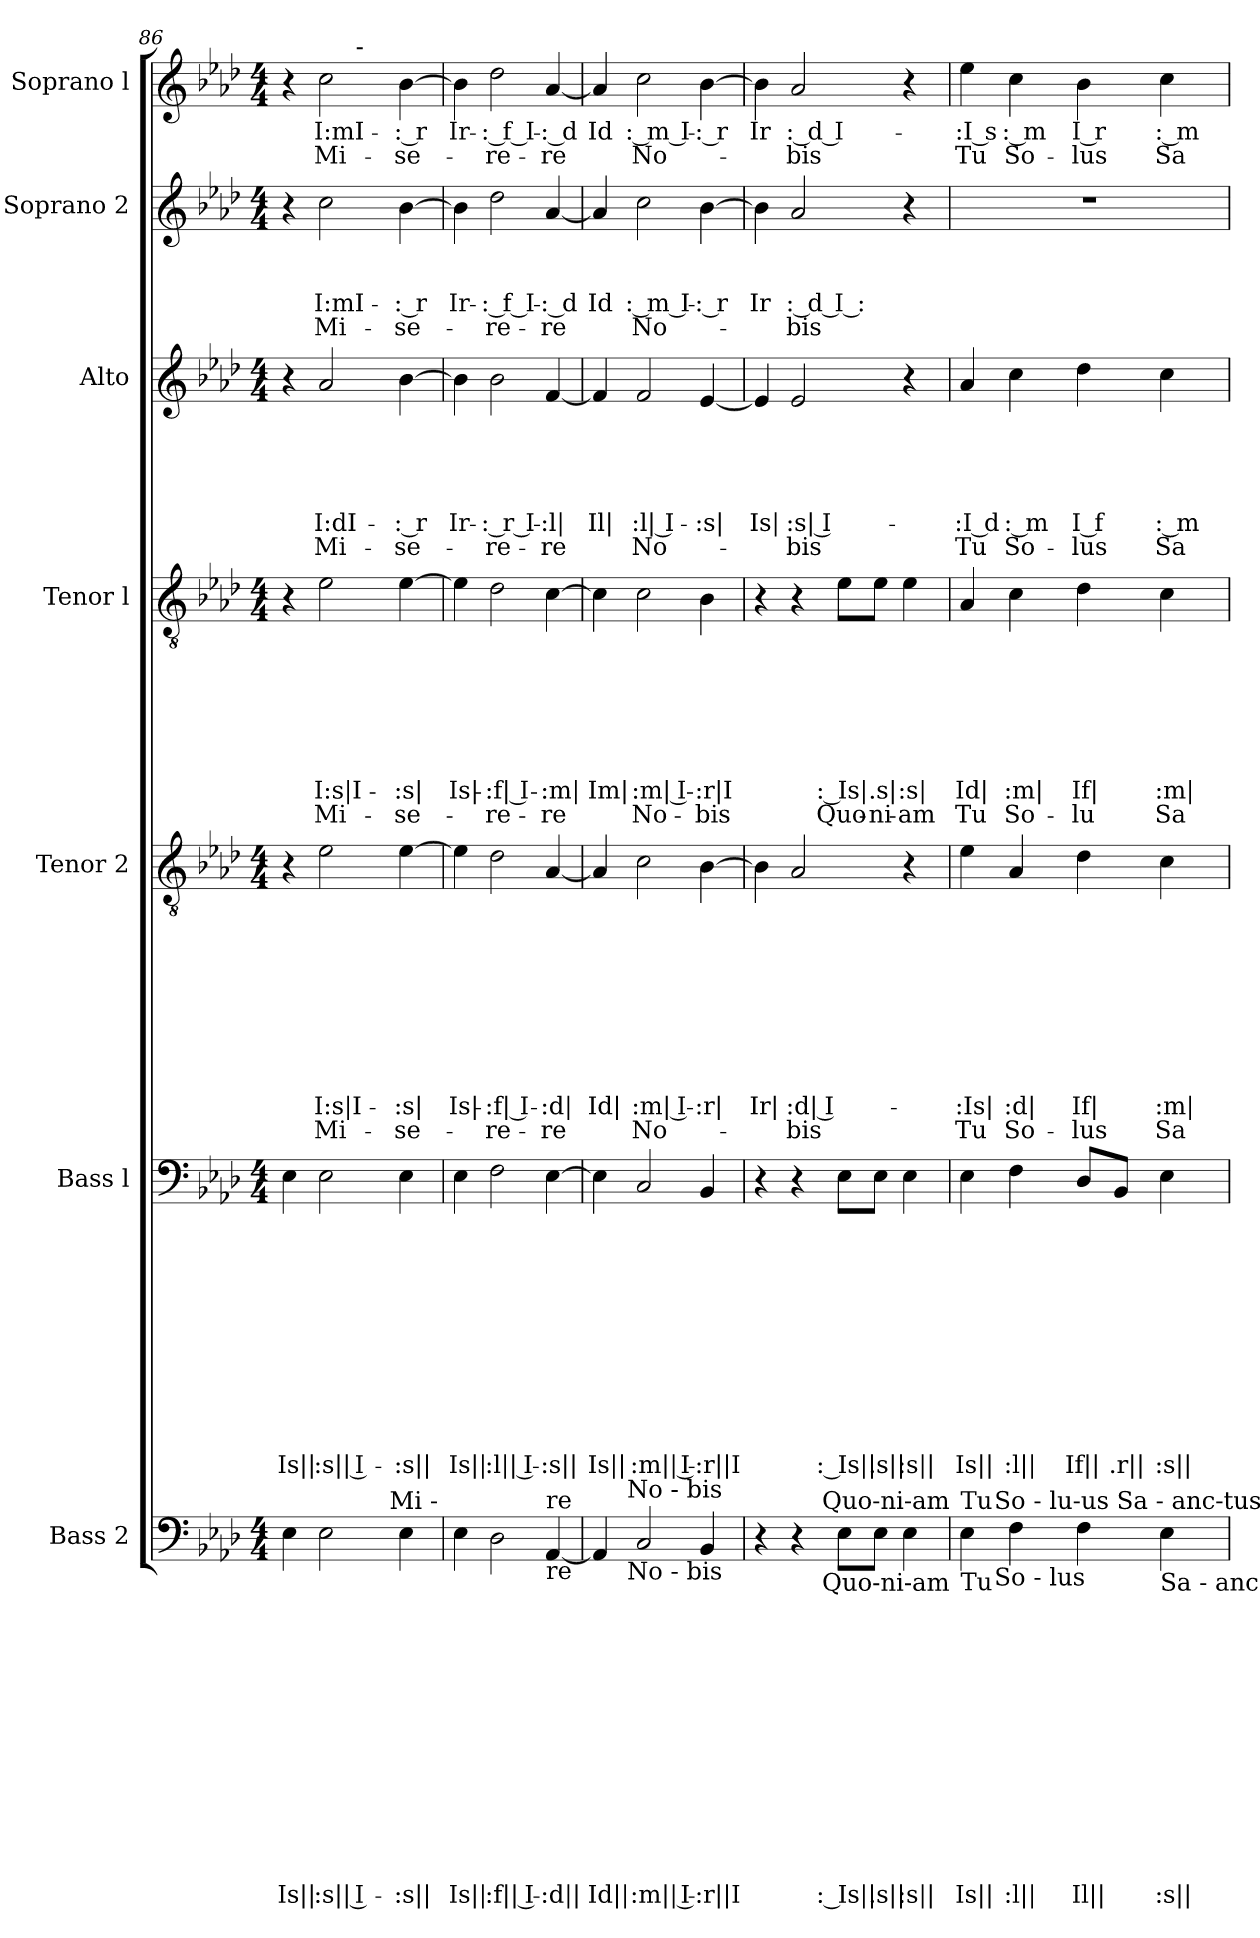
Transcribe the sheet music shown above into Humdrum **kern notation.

**kern	**text	**text	**text	**text	**text	**text	**text	**text	**text	**text	**text	**text	**text	**kern	**text	**text	**text	**text	**text	**text	**text	**text	**text	**text	**text	**kern	**text	**text	**text	**text	**text	**text	**text	**text	**text	**text	**kern	**text	**text	**text	**text	**text	**text	**text	**text	**kern	**text	**text	**text	**text	**text	**text	**kern	**text	**text	**text	**text	**kern	**text	**text
*part7	*part7	*part7	*part7	*part7	*part7	*part7	*part7	*part7	*part7	*part7	*part7	*part7	*part7	*part6	*part6	*part6	*part6	*part6	*part6	*part6	*part6	*part6	*part6	*part6	*part6	*part5	*part5	*part5	*part5	*part5	*part5	*part5	*part5	*part5	*part5	*part5	*part4	*part4	*part4	*part4	*part4	*part4	*part4	*part4	*part4	*part3	*part3	*part3	*part3	*part3	*part3	*part3	*part2	*part2	*part2	*part2	*part2	*part1	*part1	*part1
*staff7	*staff7	*staff7	*staff7	*staff7	*staff7	*staff7	*staff7	*staff7	*staff7	*staff7	*staff7	*staff7	*staff7	*staff6	*staff6	*staff6	*staff6	*staff6	*staff6	*staff6	*staff6	*staff6	*staff6	*staff6	*staff6	*staff5	*staff5	*staff5	*staff5	*staff5	*staff5	*staff5	*staff5	*staff5	*staff5	*staff5	*staff4	*staff4	*staff4	*staff4	*staff4	*staff4	*staff4	*staff4	*staff4	*staff3	*staff3	*staff3	*staff3	*staff3	*staff3	*staff3	*staff2	*staff2	*staff2	*staff2	*staff2	*staff1	*staff1	*staff1
*I"Bass 2	*	*	*	*	*	*	*	*	*	*	*	*	*	*I"Bass l	*	*	*	*	*	*	*	*	*	*	*	*I"Tenor 2	*	*	*	*	*	*	*	*	*	*	*I"Tenor l	*	*	*	*	*	*	*	*	*I"Alto	*	*	*	*	*	*	*I"Soprano 2	*	*	*	*	*I"Soprano l	*	*
*I'B 2	*	*	*	*	*	*	*	*	*	*	*	*	*	*I'B l	*	*	*	*	*	*	*	*	*	*	*	*I'T 2	*	*	*	*	*	*	*	*	*	*	*I'T l	*	*	*	*	*	*	*	*	*I'A	*	*	*	*	*	*	*I'S 2	*	*	*	*	*I'S l	*	*
*clefF4	*	*	*	*	*	*	*	*	*	*	*	*	*	*clefF4	*	*	*	*	*	*	*	*	*	*	*	*clefGv2	*	*	*	*	*	*	*	*	*	*	*clefGv2	*	*	*	*	*	*	*	*	*clefG2	*	*	*	*	*	*	*clefG2	*	*	*	*	*clefG2	*	*
*k[b-e-a-d-]	*	*	*	*	*	*	*	*	*	*	*	*	*	*k[b-e-a-d-]	*	*	*	*	*	*	*	*	*	*	*	*k[b-e-a-d-]	*	*	*	*	*	*	*	*	*	*	*k[b-e-a-d-]	*	*	*	*	*	*	*	*	*k[b-e-a-d-]	*	*	*	*	*	*	*k[b-e-a-d-]	*	*	*	*	*k[b-e-a-d-]	*	*
*A-:	*	*	*	*	*	*	*	*	*	*	*	*	*	*A-:	*	*	*	*	*	*	*	*	*	*	*	*A-:	*	*	*	*	*	*	*	*	*	*	*A-:	*	*	*	*	*	*	*	*	*A-:	*	*	*	*	*	*	*A-:	*	*	*	*	*A-:	*	*
*M4/4	*	*	*	*	*	*	*	*	*	*	*	*	*	*M4/4	*	*	*	*	*	*	*	*	*	*	*	*M4/4	*	*	*	*	*	*	*	*	*	*	*M4/4	*	*	*	*	*	*	*	*	*M4/4	*	*	*	*	*	*	*M4/4	*	*	*	*	*M4/4	*	*
=86	=86	=86	=86	=86	=86	=86	=86	=86	=86	=86	=86	=86	=86	=86	=86	=86	=86	=86	=86	=86	=86	=86	=86	=86	=86	=86	=86	=86	=86	=86	=86	=86	=86	=86	=86	=86	=86	=86	=86	=86	=86	=86	=86	=86	=86	=86	=86	=86	=86	=86	=86	=86	=86	=86	=86	=86	=86	=86	=86	=86
!	!	!	!	!	!	!	!	!	!	!	!	!	!LO:LY:b:rj	!	!	!	!	!	!	!	!	!	!	!	!LO:LY:b:rj	!	!	!	!	!	!	!	!	!	!	!	!	!	!	!	!	!	!	!	!	!	!	!	!	!	!	!	!	!	!	!	!	!	!	!
*^	*	*	*	*	*	*	*	*	*	*	*	*	*	*	*	*	*	*	*	*	*	*	*	*	*	*	*	*	*	*	*	*	*	*	*	*	*	*	*	*	*	*	*	*	*	*	*	*	*	*	*	*	*	*	*	*	*	*^	*	*
4E-\	2ryy	.	.	.	.	.	.	.	.	.	.	.	.	Is||	4E-\	.	.	.	.	.	.	.	.	.	.	Is||	4r	.	.	.	.	.	.	.	.	.	.	4r	.	.	.	.	.	.	.	.	4r	.	.	.	.	.	.	4r	.	.	.	.	4r	2ryy	.	.
!	!	!	!	!	!	!	!	!	!	!	!	!	!	!LO:LY:b:rj	!	!	!	!	!	!	!	!	!	!	!	!LO:LY:b:rj	!	!	!	!	!	!	!	!	!	!LO:LY:b:rj	!LO:LY:b:rj	!	!	!	!	!	!	!	!LO:LY:b:rj	!LO:LY:b:rj	!	!	!	!	!	!LO:LY:b:rj	!LO:LY:b:rj	!	!	!	!LO:LY:b:rj	!LO:LY:b:rj	!	!	!LO:LY:b:rj	!LO:LY:b:rj
2E-\	.	.	.	.	.	.	.	.	.	.	.	.	.	:s|| I-	2E-\	.	.	.	.	.	.	.	.	.	.	:s|| I-	2e-\	.	.	.	.	.	.	.	.	-I:s|I-	Mi-	2e-\	.	.	.	.	.	.	-I:s|I-	Mi-	2a-/	.	.	.	.	-I:dI-	Mi-	2cc\	.	.	-I:mI-	Mi-	2cc\	.	-I:mI-	Mi-
!	!	!	!	!	!	!	!	!	!	!	!	!	!	!	!	!	!	!	!	!	!	!	!	!	!	!	!	!	!	!	!	!	!	!	!	!	!	!	!	!	!	!	!	!	!	!	!	!	!	!	!	!	!	!	!	!	!	!	!	!LO:TX:a:t=-	!	!
.	8..ryy	.	.	.	.	.	.	.	.	.	.	.	.	.	.	.	.	.	.	.	.	.	.	.	.	.	.	.	.	.	.	.	.	.	.	.	.	.	.	.	.	.	.	.	.	.	.	.	.	.	.	.	.	.	.	.	.	.	.	2ryy	.	.
!	!LO:TX:a:t=Mi -	!	!	!	!	!	!	!	!	!	!	!	!	!	!	!	!	!	!	!	!	!	!	!	!	!	!	!	!	!	!	!	!	!	!	!	!	!	!	!	!	!	!	!	!	!	!	!	!	!	!	!	!	!	!	!	!	!	!	!	!	!
.	4ryy	.	.	.	.	.	.	.	.	.	.	.	.	.	.	.	.	.	.	.	.	.	.	.	.	.	.	.	.	.	.	.	.	.	.	.	.	.	.	.	.	.	.	.	.	.	.	.	.	.	.	.	.	.	.	.	.	.	.	.	.	.
!	!	!	!	!	!	!	!	!	!	!	!	!	!	!LO:LY:b:rj	!	!	!	!	!	!	!	!	!	!	!	!LO:LY:b:rj	!	!	!	!	!	!	!	!	!	!LO:LY:b:rj	!LO:LY:b:rj	!	!	!	!	!	!	!	!LO:LY:b:rj	!LO:LY:b:rj	!	!	!	!	!	!LO:LY:b:rj	!LO:LY:b:rj	!	!	!	!LO:LY:b:rj	!LO:LY:b:rj	!	!	!LO:LY:b:rj	!LO:LY:b:rj
4E-\	.	.	.	.	.	.	.	.	.	.	.	.	.	-:s||	4E-\	.	.	.	.	.	.	.	.	.	.	-:s||	[>4e-\	.	.	.	.	.	.	.	.	-:s|	-se-	[>4e-\	.	.	.	.	.	.	-:s|	-se-	[>4b-\	.	.	.	.	-: r	-se-	[>4b-\	.	.	-: r	-se-	[>4b-\	.	-: r	-se-
.	32ryy	.	.	.	.	.	.	.	.	.	.	.	.	.	.	.	.	.	.	.	.	.	.	.	.	.	.	.	.	.	.	.	.	.	.	.	.	.	.	.	.	.	.	.	.	.	.	.	.	.	.	.	.	.	.	.	.	.	.	.	.	.
!!LO:PB:g=z
=87	=87	=87	=87	=87	=87	=87	=87	=87	=87	=87	=87	=87	=87	=87	=87	=87	=87	=87	=87	=87	=87	=87	=87	=87	=87	=87	=87	=87	=87	=87	=87	=87	=87	=87	=87	=87	=87	=87	=87	=87	=87	=87	=87	=87	=87	=87	=87	=87	=87	=87	=87	=87	=87	=87	=87	=87	=87	=87	=87	=87	=87	=87
!LO:TX:b:t=se - re	!	!	!	!	!	!	!	!	!	!	!	!	!	!	!	!	!	!	!	!	!	!	!	!	!	!	!	!	!	!	!	!	!	!	!	!	!	!	!	!	!	!	!	!	!	!	!	!	!	!	!	!	!	!	!	!	!	!	!	!	!	!
!LO:TX:a:t=se - re	!	!	!	!	!	!	!	!	!	!	!	!	!	!	!	!	!	!	!	!	!	!	!	!	!	!	!	!	!	!	!	!	!	!	!	!	!	!	!	!	!	!	!	!	!	!	!	!	!	!	!	!	!	!	!	!	!	!	!	!	!	!
!	!	!	!	!	!	!	!	!	!	!	!	!	!	!LO:LY:b:rj	!	!	!	!	!	!	!	!	!	!	!	!LO:LY:b:rj	!	!	!	!	!	!	!	!	!	!LO:LY:b:rj	!	!	!	!	!	!	!	!	!LO:LY:b:rj	!	!	!	!	!	!	!LO:LY:b:rj	!	!	!	!	!LO:LY:b:rj	!	!	!	!LO:LY:b:rj	!
*v	*v	*	*	*	*	*	*	*	*	*	*	*	*	*	*	*	*	*	*	*	*	*	*	*	*	*	*	*	*	*	*	*	*	*	*	*	*	*	*	*	*	*	*	*	*	*	*	*	*	*	*	*	*	*	*	*	*	*	*v	*v	*	*
4E-\	.	.	.	.	.	.	.	.	.	.	.	.	Is||	4E-\	.	.	.	.	.	.	.	.	.	.	Is||	4e-\]	.	.	.	.	.	.	.	.	Is|-	.	4e-\]	.	.	.	.	.	.	Is|-	.	4b-\]	.	.	.	.	Ir-	.	4b-\]	.	.	Ir-	.	4b-\]	Ir-	.
!	!	!	!	!	!	!	!	!	!	!	!	!	!LO:LY:b:rj	!	!	!	!	!	!	!	!	!	!	!	!LO:LY:b:rj	!	!	!	!	!	!	!	!	!	!LO:LY:b:rj	!LO:LY:b:rj	!	!	!	!	!	!	!	!LO:LY:b:rj	!LO:LY:b:rj	!	!	!	!	!	!LO:LY:b:rj	!LO:LY:b:rj	!	!	!	!LO:LY:b:rj	!LO:LY:b:rj	!	!LO:LY:b:rj	!LO:LY:b:rj
2D-\	.	.	.	.	.	.	.	.	.	.	.	.	:f|| I-	2F\	.	.	.	.	.	.	.	.	.	.	:l|| I-	2d-\	.	.	.	.	.	.	.	.	-:f| I-	-re-	2d-\	.	.	.	.	.	.	-:f| I-	-re-	2b-\	.	.	.	.	-: r I-	-re-	2dd-\	.	.	-: f I-	-re-	2dd-\	-: f I-	-re-
!LO:TX:b:t=re	!	!	!	!	!	!	!	!	!	!	!	!	!	!	!	!	!	!	!	!	!	!	!	!	!	!	!	!	!	!	!	!	!	!	!	!	!	!	!	!	!	!	!	!	!	!	!	!	!	!	!	!	!	!	!	!	!	!	!	!
!LO:TX:a:t=re	!	!	!	!	!	!	!	!	!	!	!	!	!	!	!	!	!	!	!	!	!	!	!	!	!	!	!	!	!	!	!	!	!	!	!	!	!	!	!	!	!	!	!	!	!	!	!	!	!	!	!	!	!	!	!	!	!	!	!	!
!	!	!	!	!	!	!	!	!	!	!	!	!	!LO:LY:b:rj	!	!	!	!	!	!	!	!	!	!	!	!LO:LY:b:rj	!	!	!	!	!	!	!	!	!	!LO:LY:b:rj	!LO:LY:b:rj	!	!	!	!	!	!	!	!LO:LY:b:rj	!LO:LY:b:rj	!	!	!	!	!	!LO:LY:b:rj	!LO:LY:b:rj	!	!	!	!LO:LY:b:rj	!LO:LY:b:rj	!	!LO:LY:b:rj	!LO:LY:b:rj
[<4AA-/	.	.	.	.	.	.	.	.	.	.	.	.	-:d||	[>4E-\	.	.	.	.	.	.	.	.	.	.	-:s||	[<4A-/	.	.	.	.	.	.	.	.	-:d|	-re	[>4c\	.	.	.	.	.	.	-:m|	-re	[<4f/	.	.	.	.	-:l|	-re	[<4a-/	.	.	-: d	-re	[<4a-/	-: d	-re
=88	=88	=88	=88	=88	=88	=88	=88	=88	=88	=88	=88	=88	=88	=88	=88	=88	=88	=88	=88	=88	=88	=88	=88	=88	=88	=88	=88	=88	=88	=88	=88	=88	=88	=88	=88	=88	=88	=88	=88	=88	=88	=88	=88	=88	=88	=88	=88	=88	=88	=88	=88	=88	=88	=88	=88	=88	=88	=88	=88	=88
!	!	!	!	!	!	!	!	!	!	!	!	!	!LO:LY:b:rj	!	!	!	!	!	!	!	!	!	!	!	!LO:LY:b:rj	!	!	!	!	!	!	!	!	!	!LO:LY:b:rj	!	!	!	!	!	!	!	!	!LO:LY:b:rj	!	!	!	!	!	!	!LO:LY:b:rj	!	!	!	!	!LO:LY:b:rj	!	!	!LO:LY:b:rj	!
*^	*	*	*	*	*	*	*	*	*	*	*	*	*	*	*	*	*	*	*	*	*	*	*	*	*	*	*	*	*	*	*	*	*	*	*	*	*	*	*	*	*	*	*	*	*	*	*	*	*	*	*	*	*	*	*	*	*	*	*	*
4AA-/]	8..ryy	.	.	.	.	.	.	.	.	.	.	.	.	Id||	4E-\]	.	.	.	.	.	.	.	.	.	.	Is||	4A-/]	.	.	.	.	.	.	.	.	Id|	.	4c\]	.	.	.	.	.	.	Im|	.	4f/]	.	.	.	.	Il|	.	4a-/]	.	.	Id	.	4a-/]	Id	.
!	!LO:TX:b:t=No - bis	!	!	!	!	!	!	!	!	!	!	!	!	!	!	!	!	!	!	!	!	!	!	!	!	!	!	!	!	!	!	!	!	!	!	!	!	!	!	!	!	!	!	!	!	!	!	!	!	!	!	!	!	!	!	!	!	!	!	!	!
!	!LO:TX:a:t=No - bis	!	!	!	!	!	!	!	!	!	!	!	!	!	!	!	!	!	!	!	!	!	!	!	!	!	!	!	!	!	!	!	!	!	!	!	!	!	!	!	!	!	!	!	!	!	!	!	!	!	!	!	!	!	!	!	!	!	!	!	!
.	2ryy	.	.	.	.	.	.	.	.	.	.	.	.	.	.	.	.	.	.	.	.	.	.	.	.	.	.	.	.	.	.	.	.	.	.	.	.	.	.	.	.	.	.	.	.	.	.	.	.	.	.	.	.	.	.	.	.	.	.	.	.
!	!	!	!	!	!	!	!	!	!	!	!	!	!	!LO:LY:b:rj	!	!	!	!	!	!	!	!	!	!	!	!LO:LY:b:rj	!	!	!	!	!	!	!	!	!	!LO:LY:b:rj	!LO:LY:b:rj	!	!	!	!	!	!	!	!LO:LY:b:rj	!LO:LY:b:rj	!	!	!	!	!	!LO:LY:b:rj	!LO:LY:b:rj	!	!	!	!LO:LY:b:rj	!LO:LY:b:rj	!	!LO:LY:b:rj	!LO:LY:b:rj
2C/	.	.	.	.	.	.	.	.	.	.	.	.	.	:m|| I-	2C/	.	.	.	.	.	.	.	.	.	.	:m|| I-	2c\	.	.	.	.	.	.	.	.	:m| I-	No-	2c\	.	.	.	.	.	.	:m| I-	No-	2f/	.	.	.	.	:l| I-	No-	2cc\	.	.	: m I-	No-	2cc\	: m I-	No-
.	4ryy	.	.	.	.	.	.	.	.	.	.	.	.	.	.	.	.	.	.	.	.	.	.	.	.	.	.	.	.	.	.	.	.	.	.	.	.	.	.	.	.	.	.	.	.	.	.	.	.	.	.	.	.	.	.	.	.	.	.	.	.
!	!	!	!	!	!	!	!	!	!	!	!	!	!	!LO:LY:b:rj	!	!	!	!	!	!	!	!	!	!	!	!LO:LY:b:rj	!	!	!	!	!	!	!	!	!	!LO:LY:b:rj	!	!	!	!	!	!	!	!	!LO:LY:b:rj	!LO:LY:b:rj	!	!	!	!	!	!LO:LY:b:rj	!	!	!	!	!LO:LY:b:rj	!	!	!LO:LY:b:rj	!
4BB-/	.	.	.	.	.	.	.	.	.	.	.	.	.	-:r||I	4BB-/	.	.	.	.	.	.	.	.	.	.	-:r||I	[>4B-\	.	.	.	.	.	.	.	.	-:r|	.	4B-\	.	.	.	.	.	.	-:r|I	-bis	[<4e-/	.	.	.	.	-:s|	.	[>4b-\	.	.	-: r	.	[>4b-\	-: r	.
.	32ryy	.	.	.	.	.	.	.	.	.	.	.	.	.	.	.	.	.	.	.	.	.	.	.	.	.	.	.	.	.	.	.	.	.	.	.	.	.	.	.	.	.	.	.	.	.	.	.	.	.	.	.	.	.	.	.	.	.	.	.	.
=89	=89	=89	=89	=89	=89	=89	=89	=89	=89	=89	=89	=89	=89	=89	=89	=89	=89	=89	=89	=89	=89	=89	=89	=89	=89	=89	=89	=89	=89	=89	=89	=89	=89	=89	=89	=89	=89	=89	=89	=89	=89	=89	=89	=89	=89	=89	=89	=89	=89	=89	=89	=89	=89	=89	=89	=89	=89	=89	=89	=89	=89
!	!	!	!	!	!	!	!	!	!	!	!	!	!	!	!	!	!	!	!	!	!	!	!	!	!	!	!	!	!	!	!	!	!	!	!	!LO:LY:b:rj	!	!	!	!	!	!	!	!	!	!	!	!	!	!	!	!LO:LY:b:rj	!	!	!	!	!LO:LY:b:rj	!	!	!LO:LY:b:rj	!
4r	4..ryy	.	.	.	.	.	.	.	.	.	.	.	.	.	4r	.	.	.	.	.	.	.	.	.	.	.	4B-\]	.	.	.	.	.	.	.	.	Ir|	.	4r	.	.	.	.	.	.	.	.	4e-/]	.	.	.	.	Is|	.	4b-\]	.	.	Ir	.	4b-\]	Ir	.
!	!	!	!	!	!	!	!	!	!	!	!	!	!	!	!	!	!	!	!	!	!	!	!	!	!	!	!	!	!	!	!	!	!	!	!	!LO:LY:b:rj	!LO:LY:b:rj	!	!	!	!	!	!	!	!	!	!	!	!	!	!	!LO:LY:b:rj	!LO:LY:b:rj	!	!	!	!LO:LY:b:rj	!LO:LY:b:rj	!	!LO:LY:b:rj	!LO:LY:b:rj
4r	.	.	.	.	.	.	.	.	.	.	.	.	.	.	4r	.	.	.	.	.	.	.	.	.	.	.	2A-/	.	.	.	.	.	.	.	.	:d| I-	-bis	4r	.	.	.	.	.	.	.	.	2e-/	.	.	.	.	:s| I-	-bis	2a-/	.	.	: d I :-	-bis	2a-/	: d I-	-bis
!	!LO:TX:b:t=Quo-ni-am	!	!	!	!	!	!	!	!	!	!	!	!	!	!	!	!	!	!	!	!	!	!	!	!	!	!	!	!	!	!	!	!	!	!	!	!	!	!	!	!	!	!	!	!	!	!	!	!	!	!	!	!	!	!	!	!	!	!	!	!
!	!LO:TX:a:t=Quo-ni-am	!	!	!	!	!	!	!	!	!	!	!	!	!	!	!	!	!	!	!	!	!	!	!	!	!	!	!	!	!	!	!	!	!	!	!	!	!	!	!	!	!	!	!	!	!	!	!	!	!	!	!	!	!	!	!	!	!	!	!	!
.	2ryy	.	.	.	.	.	.	.	.	.	.	.	.	.	.	.	.	.	.	.	.	.	.	.	.	.	.	.	.	.	.	.	.	.	.	.	.	.	.	.	.	.	.	.	.	.	.	.	.	.	.	.	.	.	.	.	.	.	.	.	.
!	!	!	!	!	!	!	!	!	!	!	!	!	!	!LO:LY:b:rj	!	!	!	!	!	!	!	!	!	!	!	!LO:LY:b:rj	!	!	!	!	!	!	!	!	!	!	!	!	!	!	!	!	!	!	!LO:LY:b:rj	!LO:LY:b:rj	!	!	!	!	!	!	!	!	!	!	!	!	!	!	!
8E-\L	.	.	.	.	.	.	.	.	.	.	.	.	.	: Is||	8E-\L	.	.	.	.	.	.	.	.	.	.	: Is||	.	.	.	.	.	.	.	.	.	.	.	8e-\L	.	.	.	.	.	.	: Is|	Quo-	.	.	.	.	.	.	.	.	.	.	.	.	.	.	.
!	!	!	!	!	!	!	!	!	!	!	!	!	!	!LO:LY:b:rj	!	!	!	!	!	!	!	!	!	!	!	!LO:LY:b:rj	!	!	!	!	!	!	!	!	!	!	!	!	!	!	!	!	!	!	!LO:LY:b:rj	!LO:LY:b:rj	!	!	!	!	!	!	!	!	!	!	!	!	!	!	!
8E-\J	.	.	.	.	.	.	.	.	.	.	.	.	.	.s||	8E-\J	.	.	.	.	.	.	.	.	.	.	.s||	.	.	.	.	.	.	.	.	.	.	.	8e-\J	.	.	.	.	.	.	.s|	-ni-	.	.	.	.	.	.	.	.	.	.	.	.	.	.	.
!	!	!	!	!	!	!	!	!	!	!	!	!	!	!LO:LY:b:rj	!	!	!	!	!	!	!	!	!	!	!	!LO:LY:b:rj	!	!	!	!	!	!	!	!	!	!	!	!	!	!	!	!	!	!	!LO:LY:b:rj	!LO:LY:b:rj	!	!	!	!	!	!	!	!	!	!	!	!	!	!	!
4E-\	.	.	.	.	.	.	.	.	.	.	.	.	.	:s||	4E-\	.	.	.	.	.	.	.	.	.	.	:s||	4r	.	.	.	.	.	.	.	.	.	.	4e-\	.	.	.	.	.	.	:s|	-am	4r	.	.	.	.	.	.	4r	.	.	.	.	4r	.	.
.	16ryy	.	.	.	.	.	.	.	.	.	.	.	.	.	.	.	.	.	.	.	.	.	.	.	.	.	.	.	.	.	.	.	.	.	.	.	.	.	.	.	.	.	.	.	.	.	.	.	.	.	.	.	.	.	.	.	.	.	.	.	.
=90	=90	=90	=90	=90	=90	=90	=90	=90	=90	=90	=90	=90	=90	=90	=90	=90	=90	=90	=90	=90	=90	=90	=90	=90	=90	=90	=90	=90	=90	=90	=90	=90	=90	=90	=90	=90	=90	=90	=90	=90	=90	=90	=90	=90	=90	=90	=90	=90	=90	=90	=90	=90	=90	=90	=90	=90	=90	=90	=90	=90	=90
!LO:TX:b:t=Tu	!	!	!	!	!	!	!	!	!	!	!	!	!	!	!	!	!	!	!	!	!	!	!	!	!	!	!	!	!	!	!	!	!	!	!	!	!	!	!	!	!	!	!	!	!	!	!	!	!	!	!	!	!	!	!	!	!	!	!	!	!
!LO:TX:a:t=Tu	!	!	!	!	!	!	!	!	!	!	!	!	!	!	!	!	!	!	!	!	!	!	!	!	!	!	!	!	!	!	!	!	!	!	!	!	!	!	!	!	!	!	!	!	!	!	!	!	!	!	!	!	!	!	!	!	!	!	!	!	!
!	!	!	!	!	!	!	!	!	!	!	!	!	!	!LO:LY:b:rj	!	!	!	!	!	!	!	!	!	!	!	!LO:LY:b:rj	!	!	!	!	!	!	!	!	!	!LO:LY:b:rj	!LO:LY:b:rj	!	!	!	!	!	!	!	!LO:LY:b:rj	!LO:LY:b:rj	!	!	!	!	!	!LO:LY:b:rj	!LO:LY:b:rj	!	!	!	!	!	!	!LO:LY:b:rj	!LO:LY:b:rj
4E-\	8..ryy	.	.	.	.	.	.	.	.	.	.	.	.	Is||	4E-\	.	.	.	.	.	.	.	.	.	.	Is||	4e-\	.	.	.	.	.	.	.	.	-:Is|	Tu	4A-/	.	.	.	.	.	.	Id|	Tu	4a-/	.	.	.	.	-:I d	Tu	1r	.	.	.	.	4ee-\	-:I s	Tu
!	!LO:TX:b:t=So - lus	!	!	!	!	!	!	!	!	!	!	!	!	!	!	!	!	!	!	!	!	!	!	!	!	!	!	!	!	!	!	!	!	!	!	!	!	!	!	!	!	!	!	!	!	!	!	!	!	!	!	!	!	!	!	!	!	!	!	!	!
!	!LO:TX:a:t=So - lu-us Sa - anc-tus Tu	!	!	!	!	!	!	!	!	!	!	!	!	!	!	!	!	!	!	!	!	!	!	!	!	!	!	!	!	!	!	!	!	!	!	!	!	!	!	!	!	!	!	!	!	!	!	!	!	!	!	!	!	!	!	!	!	!	!	!	!
.	2ryy	.	.	.	.	.	.	.	.	.	.	.	.	.	.	.	.	.	.	.	.	.	.	.	.	.	.	.	.	.	.	.	.	.	.	.	.	.	.	.	.	.	.	.	.	.	.	.	.	.	.	.	.	.	.	.	.	.	.	.	.
!	!	!	!	!	!	!	!	!	!	!	!	!	!	!LO:LY:b:rj	!	!	!	!	!	!	!	!	!	!	!	!LO:LY:b:rj	!	!	!	!	!	!	!	!	!	!LO:LY:b:rj	!LO:LY:b:rj	!	!	!	!	!	!	!	!LO:LY:b:rj	!LO:LY:b:rj	!	!	!	!	!	!LO:LY:b:rj	!LO:LY:b:rj	!	!	!	!	!	!	!LO:LY:b:rj	!LO:LY:b:rj
4F\	.	.	.	.	.	.	.	.	.	.	.	.	.	:l||	4F\	.	.	.	.	.	.	.	.	.	.	:l||	4A-/	.	.	.	.	.	.	.	.	:d|	So-	4c\	.	.	.	.	.	.	:m|	So-	4cc\	.	.	.	.	: m	So-	.	.	.	.	.	4cc\	: m	So-
!	!	!	!	!	!	!	!	!	!	!	!	!	!	!LO:LY:b:rj	!	!	!	!	!	!	!	!	!	!	!	!LO:LY:b:rj	!	!	!	!	!	!	!	!	!	!LO:LY:b:rj	!LO:LY:b:rj	!	!	!	!	!	!	!	!LO:LY:b:rj	!LO:LY:b:rj	!	!	!	!	!	!LO:LY:b:rj	!LO:LY:b:rj	!	!	!	!	!	!	!LO:LY:b:rj	!LO:LY:b:rj
4F\	.	.	.	.	.	.	.	.	.	.	.	.	.	Il||	8D-/L	.	.	.	.	.	.	.	.	.	.	If||	4d-\	.	.	.	.	.	.	.	.	If|	-lus	4d-\	.	.	.	.	.	.	If|	-lu	4dd-\	.	.	.	.	I f	-lus	.	.	.	.	.	4b-\	I r	-lus
!	!	!	!	!	!	!	!	!	!	!	!	!	!	!	!	!	!	!	!	!	!	!	!	!	!	!LO:LY:b:rj	!	!	!	!	!	!	!	!	!	!	!	!	!	!	!	!	!	!	!	!	!	!	!	!	!	!	!	!	!	!	!	!	!	!	!
.	.	.	.	.	.	.	.	.	.	.	.	.	.	.	8BB-/J	.	.	.	.	.	.	.	.	.	.	.r||	.	.	.	.	.	.	.	.	.	.	.	.	.	.	.	.	.	.	.	.	.	.	.	.	.	.	.	.	.	.	.	.	.	.	.
.	4ryy	.	.	.	.	.	.	.	.	.	.	.	.	.	.	.	.	.	.	.	.	.	.	.	.	.	.	.	.	.	.	.	.	.	.	.	.	.	.	.	.	.	.	.	.	.	.	.	.	.	.	.	.	.	.	.	.	.	.	.	.
!LO:TX:b:t=Sa - anc - tus	!	!	!	!	!	!	!	!	!	!	!	!	!	!	!	!	!	!	!	!	!	!	!	!	!	!	!	!	!	!	!	!	!	!	!	!	!	!	!	!	!	!	!	!	!	!	!	!	!	!	!	!	!	!	!	!	!	!	!	!	!
!	!	!	!	!	!	!	!	!	!	!	!	!	!	!LO:LY:b:rj	!	!	!	!	!	!	!	!	!	!	!	!LO:LY:b:rj	!	!	!	!	!	!	!	!	!	!LO:LY:b:rj	!LO:LY:b:rj	!	!	!	!	!	!	!	!LO:LY:b:rj	!LO:LY:b:rj	!	!	!	!	!	!LO:LY:b:rj	!LO:LY:b:rj	!	!	!	!	!	!	!LO:LY:b:rj	!LO:LY:b:rj
4E-\	.	.	.	.	.	.	.	.	.	.	.	.	.	:s||	4E-\	.	.	.	.	.	.	.	.	.	.	:s||	4c\	.	.	.	.	.	.	.	.	:m|	Sa-	4c\	.	.	.	.	.	.	:m|	Sa-	4cc\	.	.	.	.	: m	Sa-	.	.	.	.	.	4cc\	: m	Sa-
.	32ryy	.	.	.	.	.	.	.	.	.	.	.	.	.	.	.	.	.	.	.	.	.	.	.	.	.	.	.	.	.	.	.	.	.	.	.	.	.	.	.	.	.	.	.	.	.	.	.	.	.	.	.	.	.	.	.	.	.	.	.	.
*v	*v	*	*	*	*	*	*	*	*	*	*	*	*	*	*	*	*	*	*	*	*	*	*	*	*	*	*	*	*	*	*	*	*	*	*	*	*	*	*	*	*	*	*	*	*	*	*	*	*	*	*	*	*	*	*	*	*	*	*	*	*
=	=	=	=	=	=	=	=	=	=	=	=	=	=	=	=	=	=	=	=	=	=	=	=	=	=	=	=	=	=	=	=	=	=	=	=	=	=	=	=	=	=	=	=	=	=	=	=	=	=	=	=	=	=	=	=	=	=	=	=	=
*-	*-	*-	*-	*-	*-	*-	*-	*-	*-	*-	*-	*-	*-	*-	*-	*-	*-	*-	*-	*-	*-	*-	*-	*-	*-	*-	*-	*-	*-	*-	*-	*-	*-	*-	*-	*-	*-	*-	*-	*-	*-	*-	*-	*-	*-	*-	*-	*-	*-	*-	*-	*-	*-	*-	*-	*-	*-	*-	*-	*-
